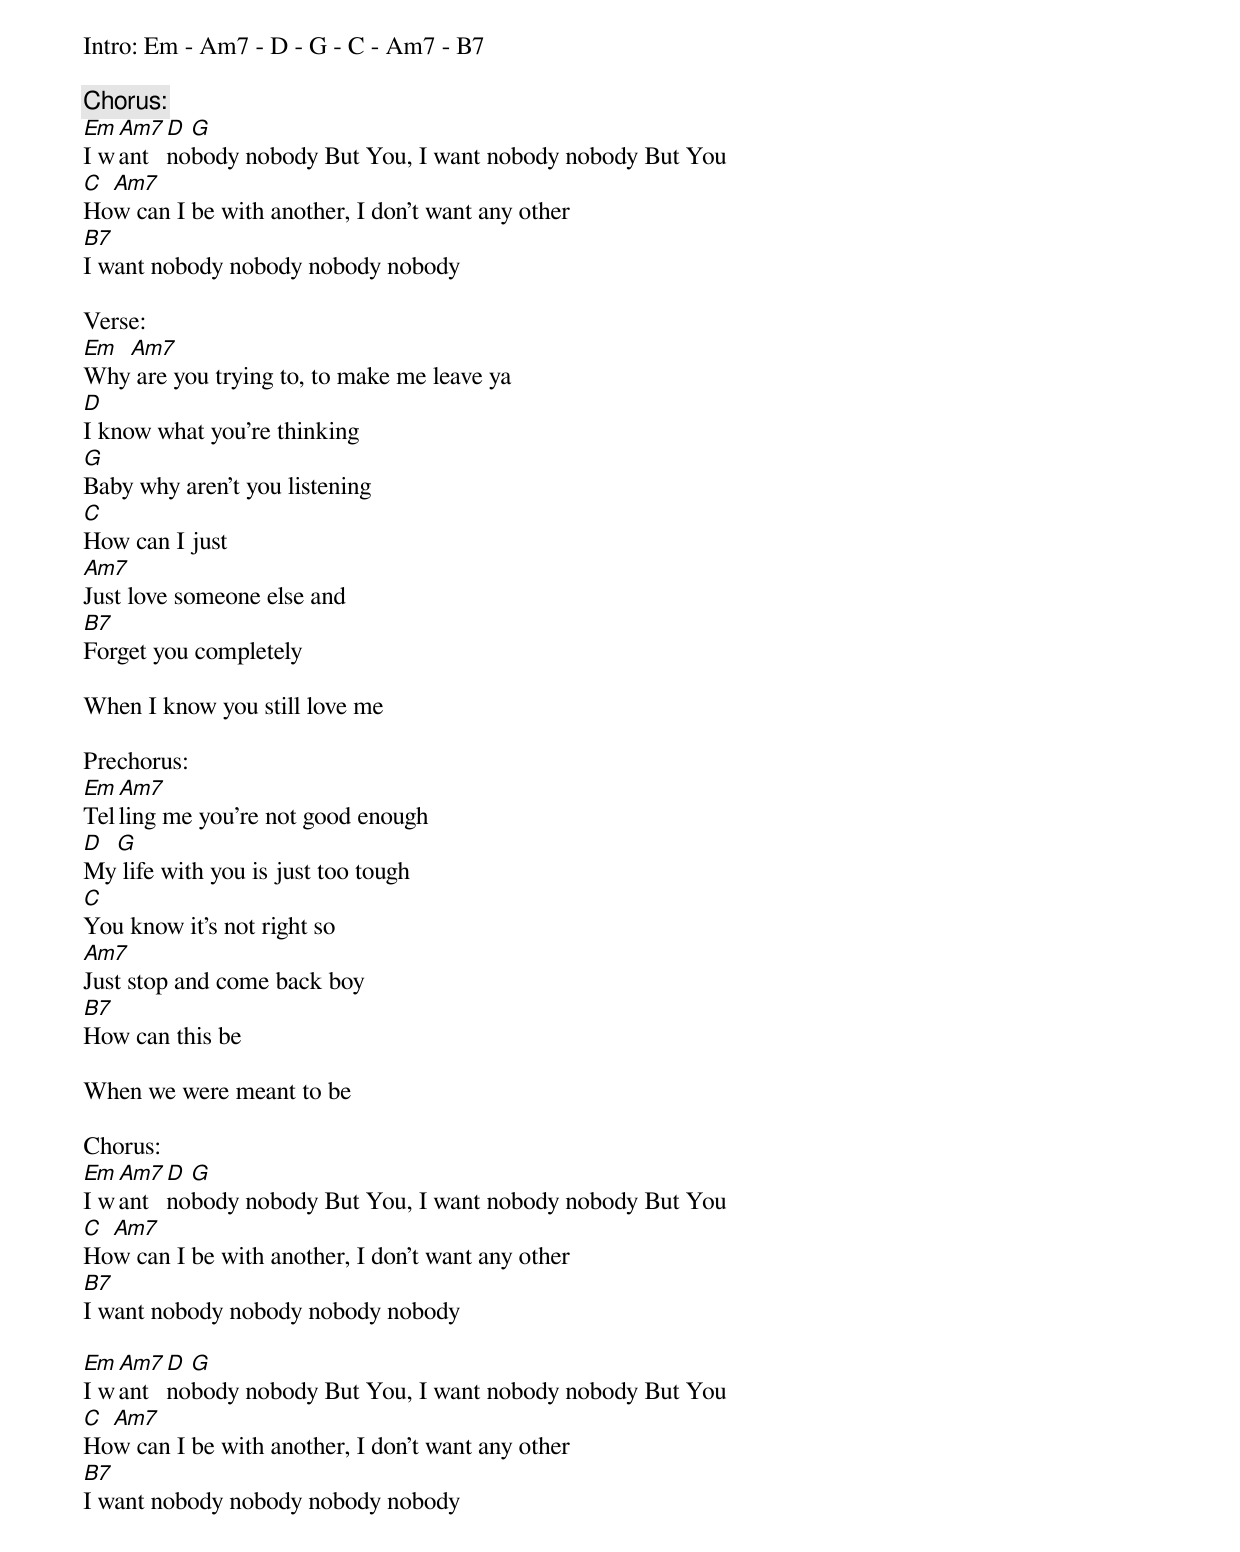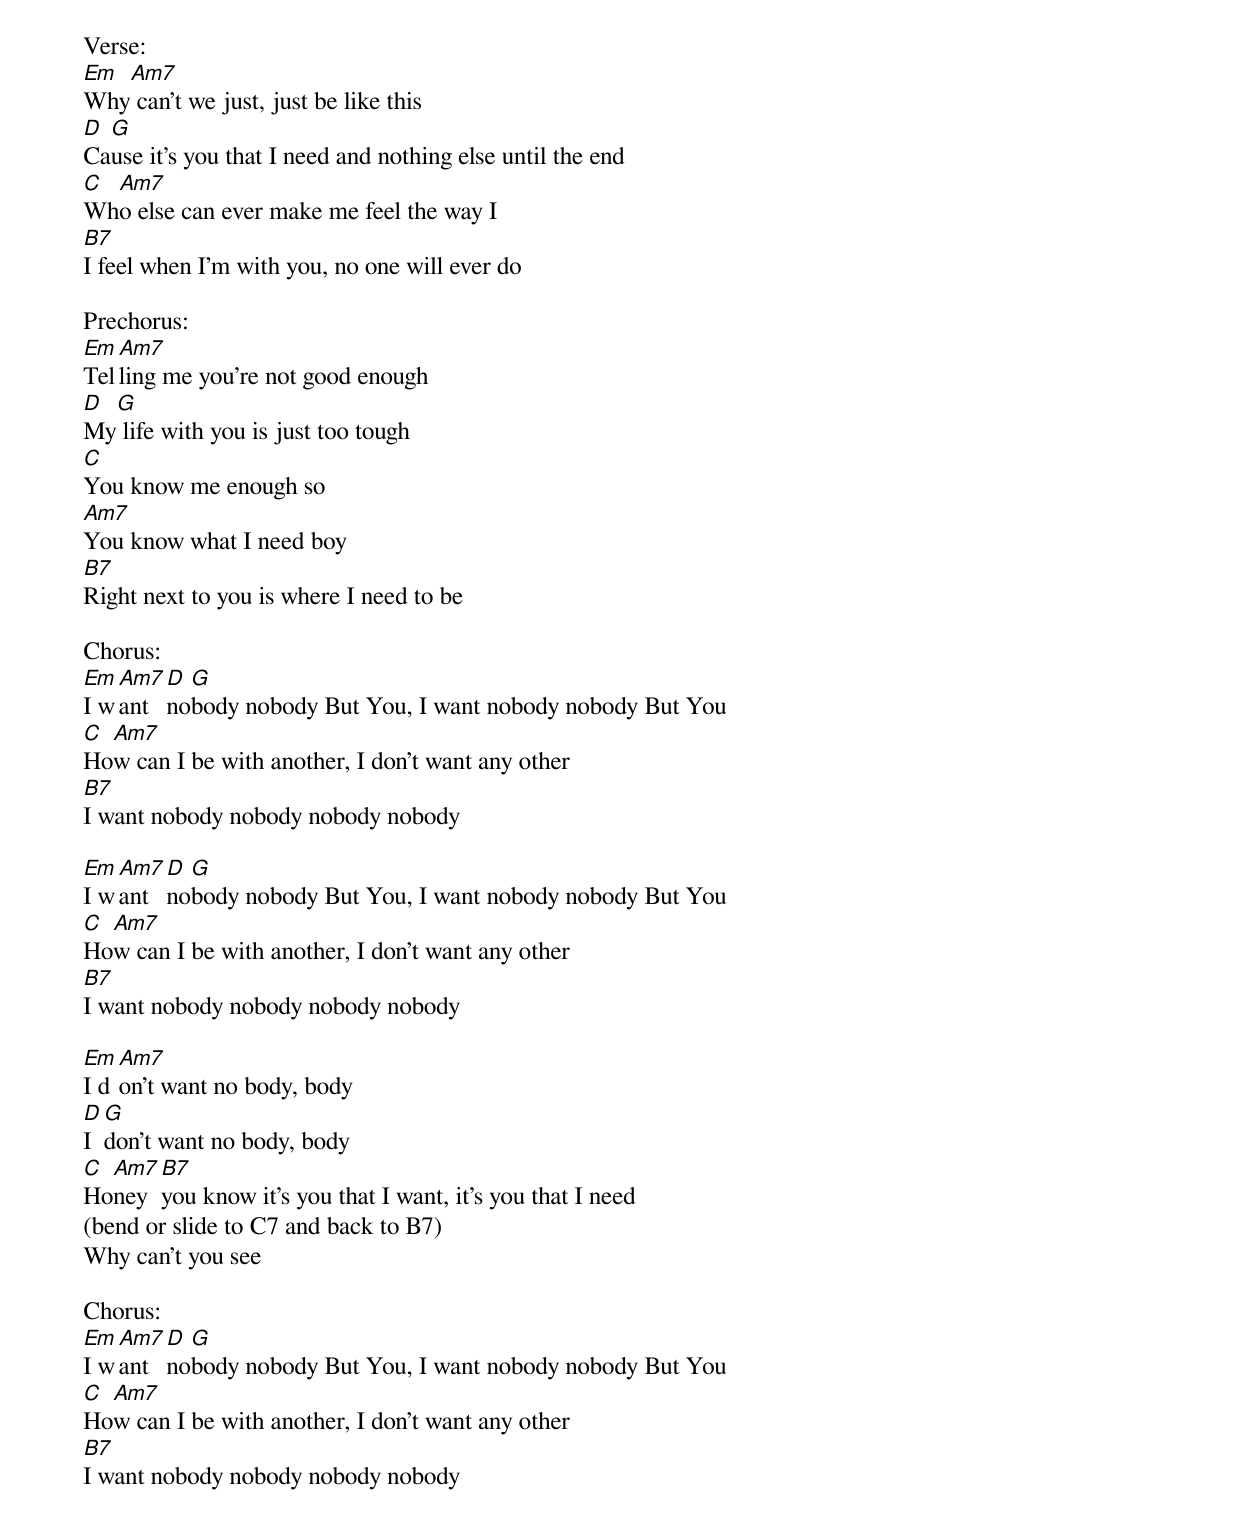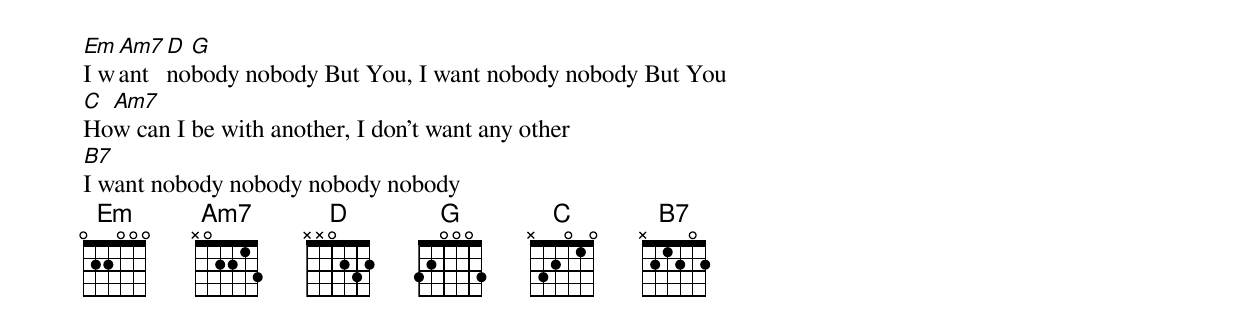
Intro: Em - Am7 - D - G - C - Am7 - B7

Chorus:
Em Am7 D G
I want nobody nobody But You, I want nobody nobody But You
C Am7
How can I be with another, I don't want any other
B7
I want nobody nobody nobody nobody

Verse:
Em Am7
Why are you trying to, to make me leave ya
D
I know what you're thinking
G
Baby why aren't you listening
C
How can I just
Am7
Just love someone else and
B7
Forget you completely

When I know you still love me

Prechorus:
Em Am7
Telling me you're not good enough
D G
My life with you is just too tough
C
You know it's not right so
Am7
Just stop and come back boy
B7
How can this be

When we were meant to be

Chorus:
Em Am7 D G
I want nobody nobody But You, I want nobody nobody But You
C Am7
How can I be with another, I don't want any other
B7
I want nobody nobody nobody nobody

Em Am7 D G
I want nobody nobody But You, I want nobody nobody But You
C Am7
How can I be with another, I don't want any other
B7
I want nobody nobody nobody nobody

Verse:
Em Am7
Why can't we just, just be like this
D G
Cause it's you that I need and nothing else until the end
C Am7
Who else can ever make me feel the way I
B7
I feel when I'm with you, no one will ever do

Prechorus:
Em Am7
Telling me you're not good enough
D G
My life with you is just too tough
C
You know me enough so
Am7
You know what I need boy
B7
Right next to you is where I need to be

Chorus:
Em Am7 D G
I want nobody nobody But You, I want nobody nobody But You
C Am7
How can I be with another, I don't want any other
B7
I want nobody nobody nobody nobody

Em Am7 D G
I want nobody nobody But You, I want nobody nobody But You
C Am7
How can I be with another, I don't want any other
B7
I want nobody nobody nobody nobody

Em Am7
I don't want no body, body
D G
I don't want no body, body
C Am7 B7
Honey you know it's you that I want, it's you that I need
(bend or slide to C7 and back to B7)
Why can't you see

Chorus:
Em Am7 D G
I want nobody nobody But You, I want nobody nobody But You
C Am7
How can I be with another, I don't want any other
B7
I want nobody nobody nobody nobody

Em Am7 D G
I want nobody nobody But You, I want nobody nobody But You
C Am7
How can I be with another, I don't want any other
B7
I want nobody nobody nobody nobody
